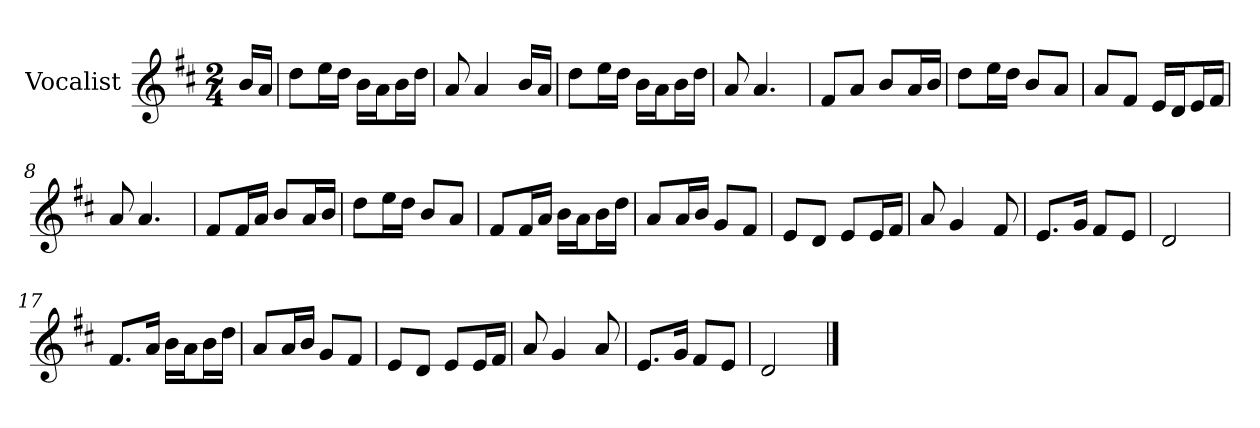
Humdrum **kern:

**kern
*part1
*staff1
*I"Vocalist
*k[f#c#]
*D:
*M2/4
=
16bLL
16aJJ
=1
8ddL
16eeL
16ddJJ
16bLL
16aJ
16bL
16ddJJ
=2
8a
4a
16bLL
16aJJ
=3
8ddL
16eeL
16ddJJ
16bLL
16aJ
16bL
16ddJJ
=4
8a
4.a
=5
8f#L
8aJ
8bL
16aL
16bJJ
=6
8ddL
16eeL
16ddJJ
8bL
8aJ
=7
8aL
8f#J
16eLL
16dJ
16eL
16f#JJ
=8
8a
4.a
=9
8f#L
16f#L
16aJJ
8bL
16aL
16bJJ
=10
8ddL
16eeL
16ddJJ
8bL
8aJ
=11
8f#L
16f#L
16aJJ
16bLL
16aJ
16bL
16ddJJ
=12
8aL
16aL
16bJJ
8gL
8f#J
=13
8eL
8dJ
8eL
16eL
16f#JJ
=14
8a
4g
8f#
=15
8.eL
16gJk
8f#L
8eJ
=16
2d
=17
8.f#L
16aJk
16bLL
16aJ
16bL
16ddJJ
=18
8aL
16aL
16bJJ
8gL
8f#J
=19
8eL
8dJ
8eL
16eL
16f#JJ
=20
8a
4g
8a
=21
8.eL
16gJk
8f#L
8eJ
=22
2d
==
*-
